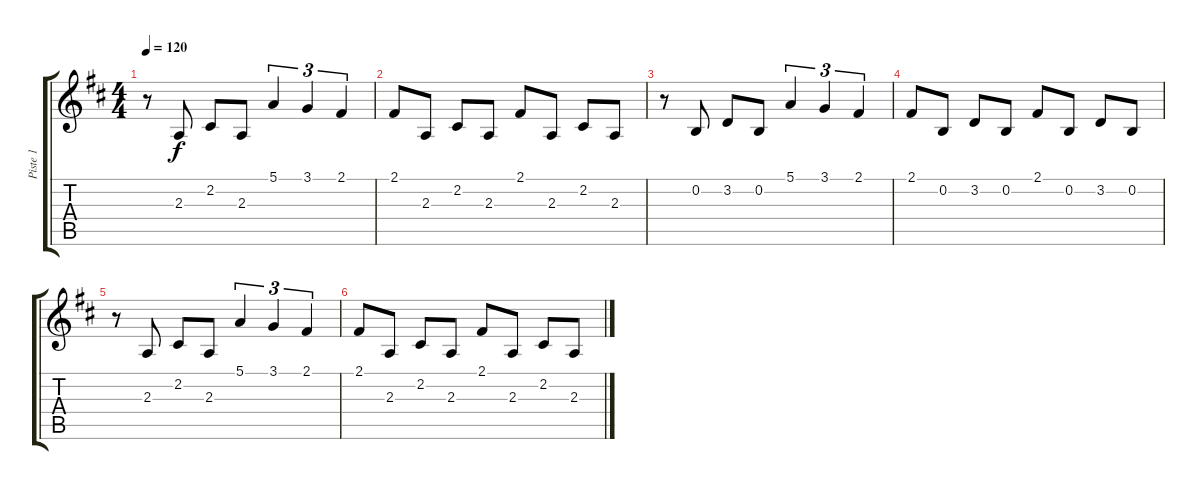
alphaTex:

\track ("Piste 1" "Piste 1") {instrument acousticgrandpiano}
\staff {score tabs}
\tuning (E4 B3 G3 D3 A2 E2) {hide}
\ts (4 4)
\tempo 120
\clef g2
\ks d
r.8{dy f} 2.3.8 2.2.8 2.3.8 5.1.4{tu (3 2)} 3.1.4{tu (3 2)} 2.1.4{tu (3 2)} |
2.1.8 2.3.8 2.2.8 2.3.8 2.1.8 2.3.8 2.2.8 2.3.8 |
r.8 0.2.8 3.2.8 0.2.8 5.1.4{tu (3 2)} 3.1.4{tu (3 2)} 2.1.4{tu (3 2)} |
2.1.8 0.2.8 3.2.8 0.2.8 2.1.8 0.2.8 3.2.8 0.2.8 |
r.8 2.3.8 2.2.8 2.3.8 5.1.4{tu (3 2)} 3.1.4{tu (3 2)} 2.1.4{tu (3 2)} |
2.1.8 2.3.8 2.2.8 2.3.8 2.1.8 2.3.8 2.2.8 2.3.8
